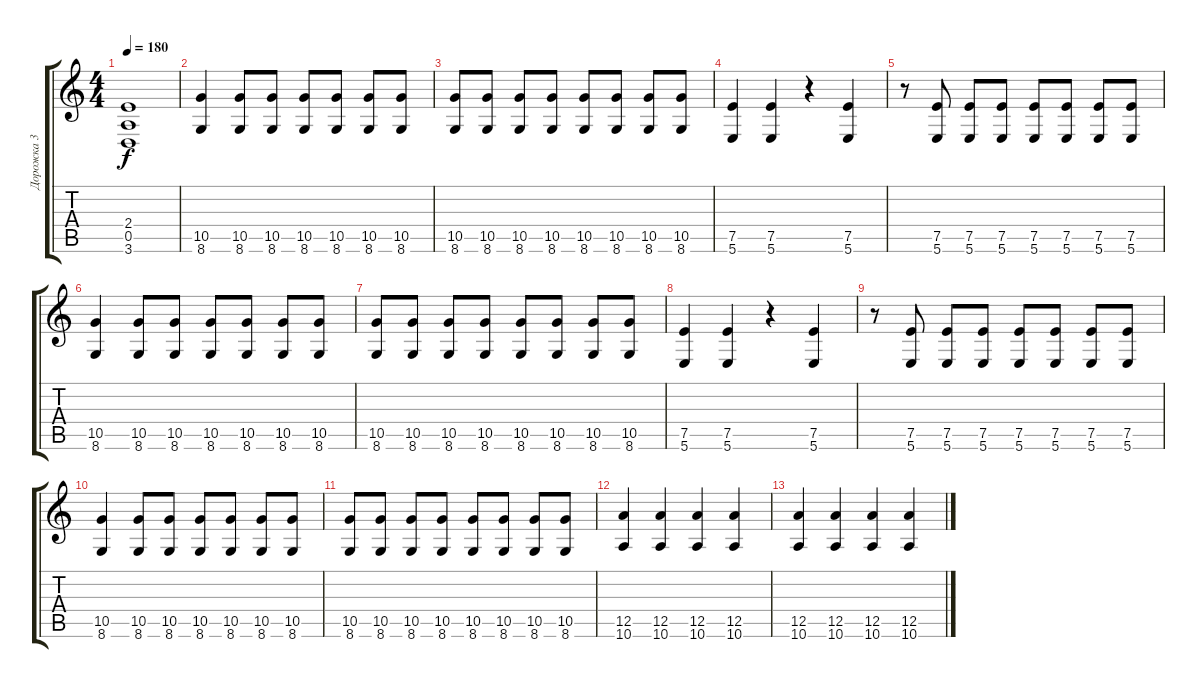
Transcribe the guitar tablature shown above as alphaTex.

\track ("Дорожка 3" "Дорожка 3") {instrument distortionguitar}
\staff {score tabs}
\tuning (E4 B3 G3 D3 A2 B1) {hide}
\ts (4 4)
\tempo 180
\clef g2
\ks c
(2.4{t} 0.5{t} 3.6{t}).1{dy f} |
(10.5 8.6).4 (10.5 8.6).8 (10.5 8.6).8 (10.5 8.6).8 (10.5 8.6).8 (10.5 8.6).8 (10.5 8.6).8 |
(10.5 8.6).8 (10.5 8.6).8 (10.5 8.6).8 (10.5 8.6).8 (10.5 8.6).8 (10.5 8.6).8 (10.5 8.6).8 (10.5 8.6).8 |
(7.5 5.6).4 (7.5 5.6).4 r.4 (7.5 5.6).4 |
r.8 (7.5 5.6).8 (7.5 5.6).8 (7.5 5.6).8 (7.5 5.6).8 (7.5 5.6).8 (7.5 5.6).8 (7.5 5.6).8 |
(10.5 8.6).4 (10.5 8.6).8 (10.5 8.6).8 (10.5 8.6).8 (10.5 8.6).8 (10.5 8.6).8 (10.5 8.6).8 |
(10.5 8.6).8 (10.5 8.6).8 (10.5 8.6).8 (10.5 8.6).8 (10.5 8.6).8 (10.5 8.6).8 (10.5 8.6).8 (10.5 8.6).8 |
(7.5 5.6).4 (7.5 5.6).4 r.4 (7.5 5.6).4 |
r.8 (7.5 5.6).8 (7.5 5.6).8 (7.5 5.6).8 (7.5 5.6).8 (7.5 5.6).8 (7.5 5.6).8 (7.5 5.6).8 |
(10.5 8.6).4 (10.5 8.6).8 (10.5 8.6).8 (10.5 8.6).8 (10.5 8.6).8 (10.5 8.6).8 (10.5 8.6).8 |
(10.5 8.6).8 (10.5 8.6).8 (10.5 8.6).8 (10.5 8.6).8 (10.5 8.6).8 (10.5 8.6).8 (10.5 8.6).8 (10.5 8.6).8 |
(12.5 10.6).4 (12.5 10.6).4 (12.5 10.6).4 (12.5 10.6).4 |
(12.5 10.6).4 (12.5 10.6).4 (12.5 10.6).4 (12.5 10.6).4
